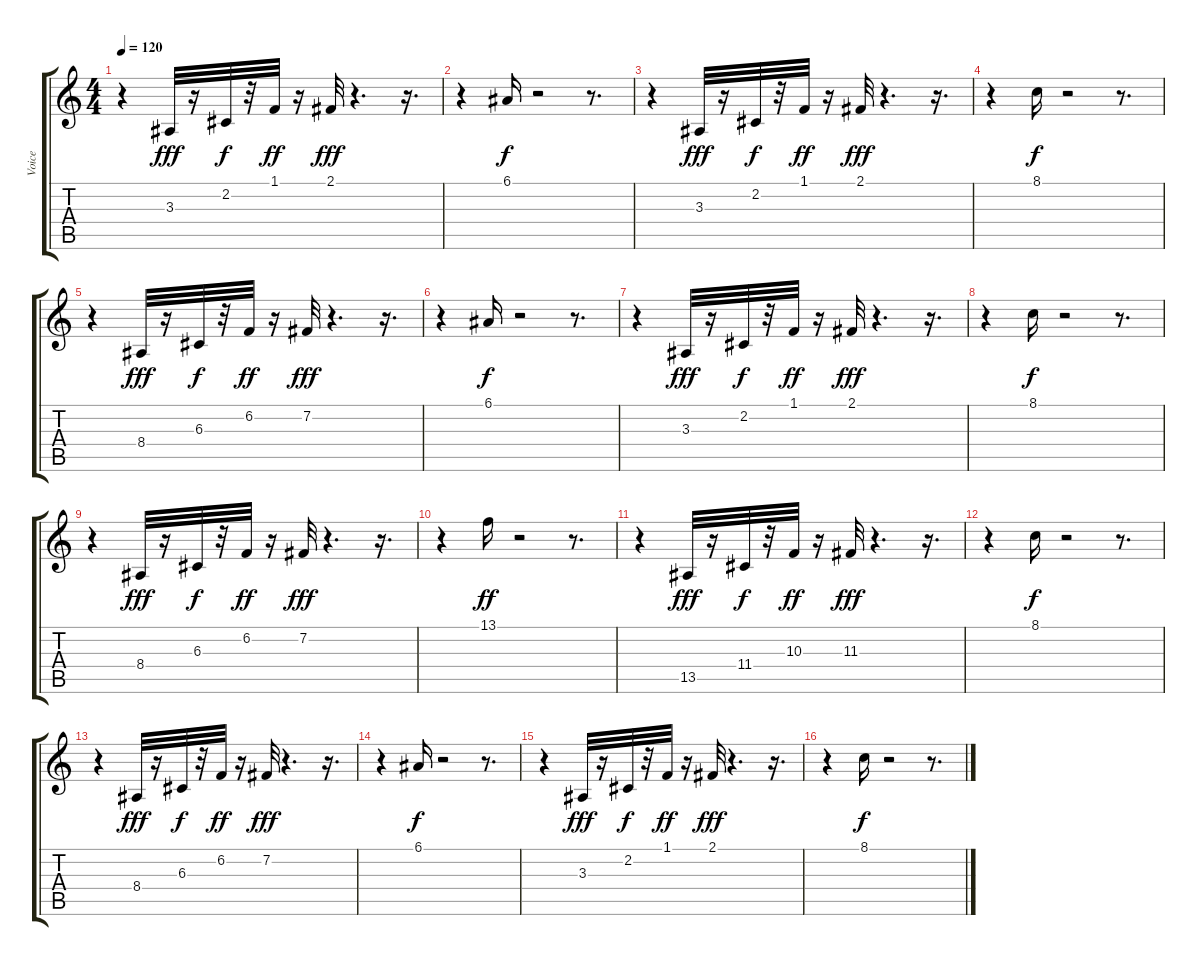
\track ("Voice" "Voice") {instrument synthvoice}
\staff {score tabs}
\tuning (E4 B3 G3 D3 A2 E2) {hide}
\ts (4 4)
\tempo 120
\clef g2
\ks c
r.4{dy fff instrument synthvoice} 3.3.32 r.16 2.2.32{dy f} r.32 1.1.32{dy ff} r.16 2.1.32{dy fff} r.4{d} r.16{d} |
r.4 6.1.16{dy f} r.2 r.8{d} |
r.4 3.3.32{dy fff} r.16 2.2.32{dy f} r.32 1.1.32{dy ff} r.16 2.1.32{dy fff} r.4{d} r.16{d} |
r.4 8.1.16{dy f} r.2 r.8{d} |
r.4 8.4.32{dy fff} r.16 6.3.32{dy f} r.32 6.2.32{dy ff} r.16 7.2.32{dy fff} r.4{d} r.16{d} |
r.4 6.1.16{dy f} r.2 r.8{d} |
r.4 3.3.32{dy fff} r.16 2.2.32{dy f} r.32 1.1.32{dy ff} r.16 2.1.32{dy fff} r.4{d} r.16{d} |
r.4 8.1.16{dy f} r.2 r.8{d} |
r.4 8.4.32{dy fff} r.16 6.3.32{dy f} r.32 6.2.32{dy ff} r.16 7.2.32{dy fff} r.4{d} r.16{d} |
r.4 13.1.16{dy ff} r.2 r.8{d} |
r.4 13.5.32{dy fff} r.16 11.4.32{dy f} r.32 10.3.32{dy ff} r.16 11.3.32{dy fff} r.4{d} r.16{d} |
r.4 8.1.16{dy f} r.2 r.8{d} |
r.4 8.4.32{dy fff} r.16 6.3.32{dy f} r.32 6.2.32{dy ff} r.16 7.2.32{dy fff} r.4{d} r.16{d} |
r.4 6.1.16{dy f} r.2 r.8{d} |
r.4 3.3.32{dy fff} r.16 2.2.32{dy f} r.32 1.1.32{dy ff} r.16 2.1.32{dy fff} r.4{d} r.16{d} |
r.4 8.1.16{dy f} r.2 r.8{d}
